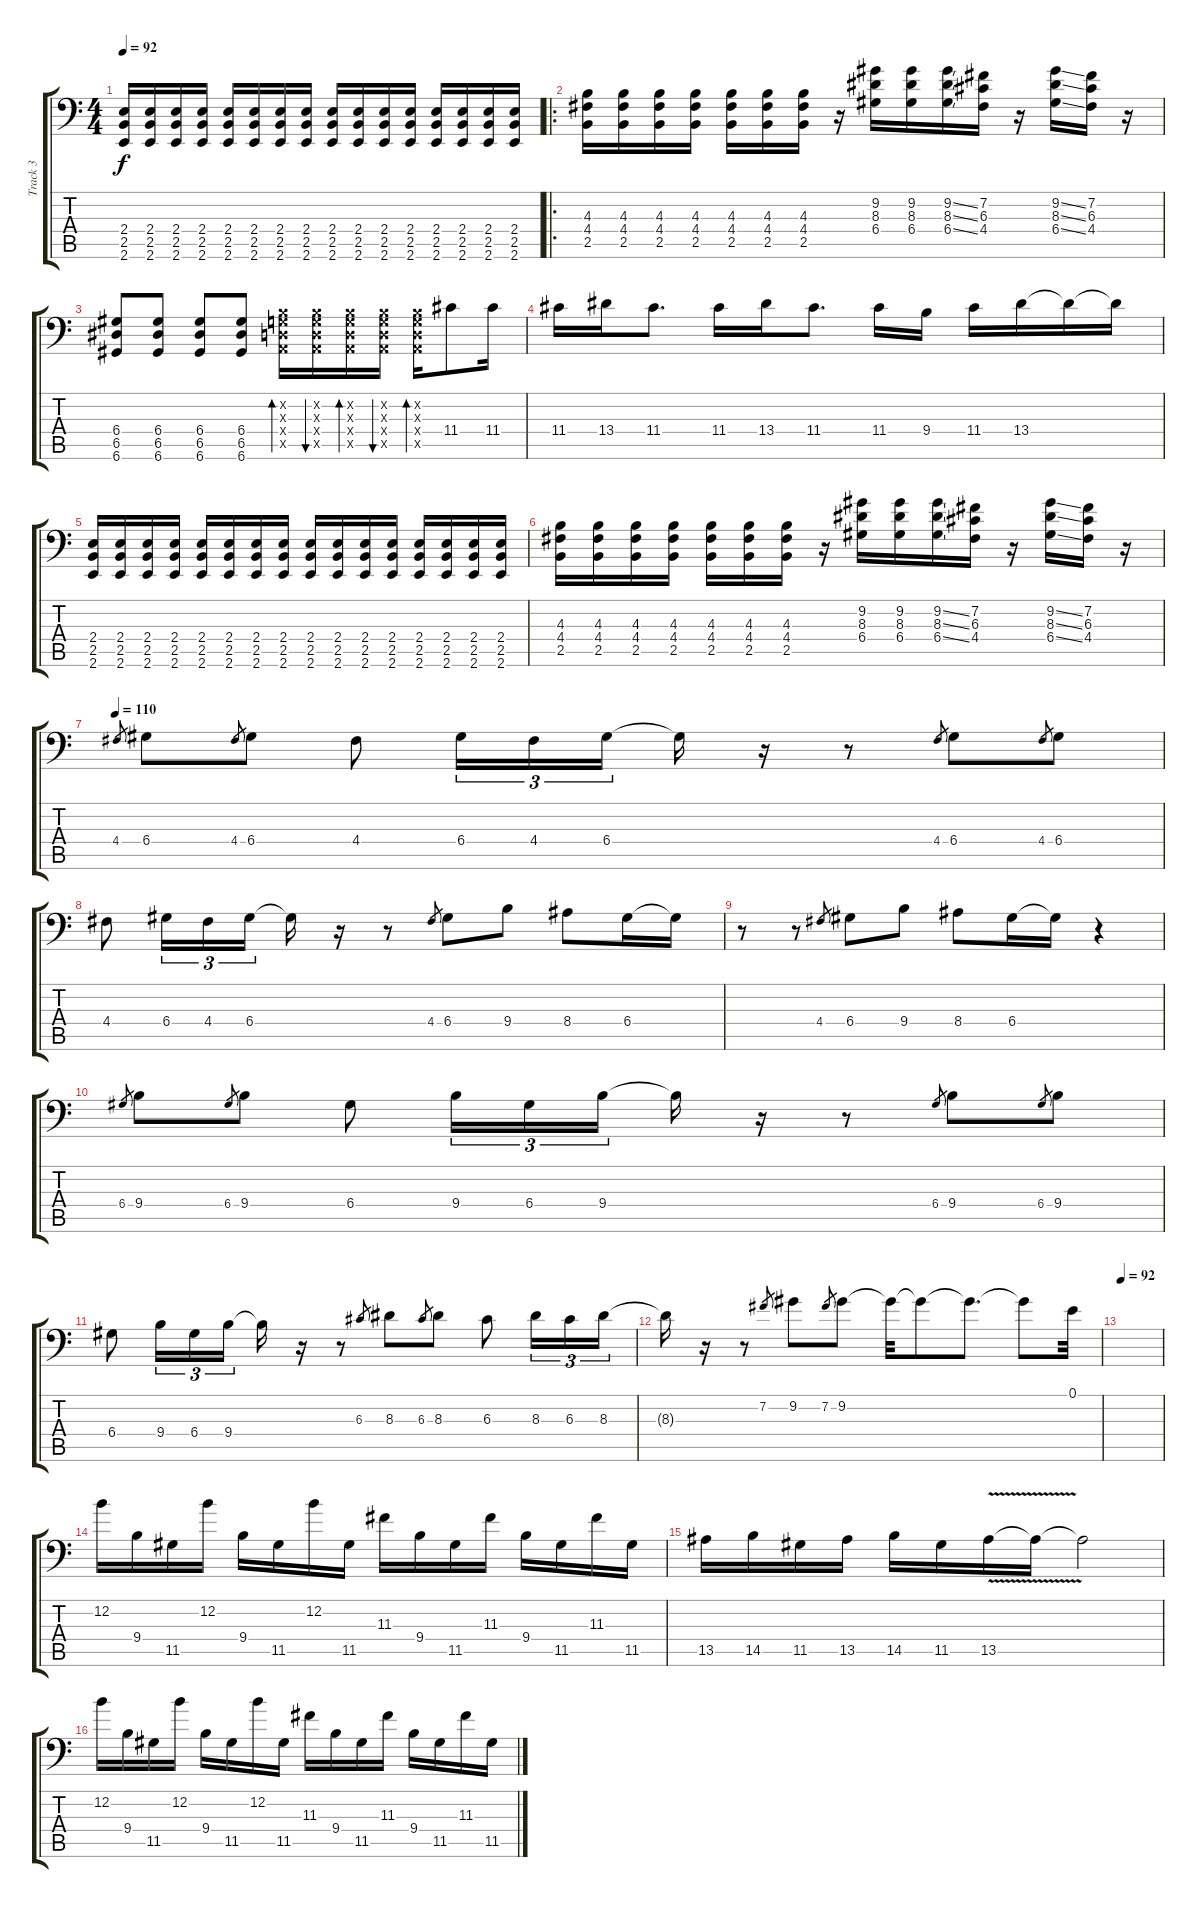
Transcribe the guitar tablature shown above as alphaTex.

\track ("Track 3" "Track 3") {instrument distortionguitar}
\staff {score tabs}
\tuning (E3 B2 G2 D2 A1 D1) {hide}
\ts (4 4)
\tempo 92
\clef f4
\ks c
(2.4 2.5 2.6).16{dy f} (2.4 2.5 2.6).16 (2.4 2.5 2.6).16 (2.4 2.5 2.6).16 (2.4 2.5 2.6).16 (2.4 2.5 2.6).16 (2.4 2.5 2.6).16 (2.4 2.5 2.6).16 (2.4 2.5 2.6).16 (2.4 2.5 2.6).16 (2.4 2.5 2.6).16 (2.4 2.5 2.6).16 (2.4 2.5 2.6).16 (2.4 2.5 2.6).16 (2.4 2.5 2.6).16 (2.4 2.5 2.6).16 |
\ro
(4.3 4.4 2.5).16 (4.3 4.4 2.5).16 (4.3 4.4 2.5).16 (4.3 4.4 2.5).16 (4.3 4.4 2.5).16 (4.3 4.4 2.5).16 (4.3 4.4 2.5).16 r.16 (9.2 8.3 6.4).16 (9.2 8.3 6.4).16 (9.2{ss} 8.3{ss} 6.4{ss}).16 (7.2 6.3 4.4).16 r.16 (9.2{ss} 8.3{ss} 6.4{ss}).16 (7.2 6.3 4.4).16 r.16 |
(6.4 6.5 6.6).8 (6.4 6.5 6.6).8 (6.4 6.5 6.6).8 (6.4 6.5 6.6).8 (0.2{x} 0.3{x} 0.4{x} 0.5{x}).16{bd 60} (0.2{x} 0.3{x} 0.4{x} 0.5{x}).16{bu 60} (0.2{x} 0.3{x} 0.4{x} 0.5{x}).16{bd 60} (0.2{x} 0.3{x} 0.4{x} 0.5{x}).16{bu 60} (0.2{x} 0.3{x} 0.4{x} 0.5{x}).16{bd 60} 11.4.8 11.4.16 |
11.4.16 13.4.16 11.4.8{d} 11.4.16 13.4.16 11.4.8{d} 11.4.16 9.4.16 11.4.16 13.4.16 13.4{t}.16 13.4{t}.16 |
(2.4 2.5 2.6).16 (2.4 2.5 2.6).16 (2.4 2.5 2.6).16 (2.4 2.5 2.6).16 (2.4 2.5 2.6).16 (2.4 2.5 2.6).16 (2.4 2.5 2.6).16 (2.4 2.5 2.6).16 (2.4 2.5 2.6).16 (2.4 2.5 2.6).16 (2.4 2.5 2.6).16 (2.4 2.5 2.6).16 (2.4 2.5 2.6).16 (2.4 2.5 2.6).16 (2.4 2.5 2.6).16 (2.4 2.5 2.6).16 |
(4.3 4.4 2.5).16 (4.3 4.4 2.5).16 (4.3 4.4 2.5).16 (4.3 4.4 2.5).16 (4.3 4.4 2.5).16 (4.3 4.4 2.5).16 (4.3 4.4 2.5).16 r.16 (9.2 8.3 6.4).16 (9.2 8.3 6.4).16 (9.2{ss} 8.3{ss} 6.4{ss}).16 (7.2 6.3 4.4).16 r.16 (9.2{ss} 8.3{ss} 6.4{ss}).16 (7.2 6.3 4.4).16 r.16 |
\tempo 110
4.4.8{gr} 6.4.8 4.4.8{gr} 6.4.8 4.4.8 6.4.16{tu (3 2)} 4.4.16{tu (3 2)} 6.4.16{tu (3 2)} 6.4{t}.16 r.16 r.8 4.4.8{gr} 6.4.8 4.4.8{gr} 6.4.8 |
4.4.8 6.4.16{tu (3 2)} 4.4.16{tu (3 2)} 6.4.16{tu (3 2)} 6.4{t}.16 r.16 r.8 4.4.8{gr} 6.4.8 9.4.8 8.4.8 6.4.16 6.4{t}.16 |
r.8 r.8 4.4.8{gr} 6.4.8 9.4.8 8.4.8 6.4.16 6.4{t}.16 r.4 |
6.4.8{gr} 9.4.8 6.4.8{gr} 9.4.8 6.4.8 9.4.16{tu (3 2)} 6.4.16{tu (3 2)} 9.4.16{tu (3 2)} 9.4{t}.16 r.16 r.8 6.4.8{gr} 9.4.8 6.4.8{gr} 9.4.8 |
6.4.8 9.4.16{tu (3 2)} 6.4.16{tu (3 2)} 9.4.16{tu (3 2)} 9.4{t}.16 r.16 r.8 6.3.8{gr} 8.3.8 6.3.8{gr} 8.3.8 6.3.8 8.3.16{tu (3 2)} 6.3.16{tu (3 2)} 8.3.16{tu (3 2)} |
8.3{t}.16 r.16 r.8 7.2.8{gr} 9.2.8 7.2.8{gr} 9.2.8 9.2{t}.32 9.2{t}.8 9.2{t}.8{d} 9.2{t}.8 0.1.32 |
\tempo 92
|
12.2.16{instrument electricguitarjazz} 9.4.16 11.5.16 12.2.16 9.4.16 11.5.16 12.2.16 11.5.16 11.3.16 9.4.16 11.5.16 11.3.16 9.4.16 11.5.16 11.3.16 11.5.16 |
13.5.16 14.5.16 11.5.16 13.5.16 14.5.16 11.5.16 13.5{v}.16 13.5{t}.16 13.5{t}.2 |
12.2.16 9.4.16 11.5.16 12.2.16 9.4.16 11.5.16 12.2.16 11.5.16 11.3.16 9.4.16 11.5.16 11.3.16 9.4.16 11.5.16 11.3.16 11.5.16
